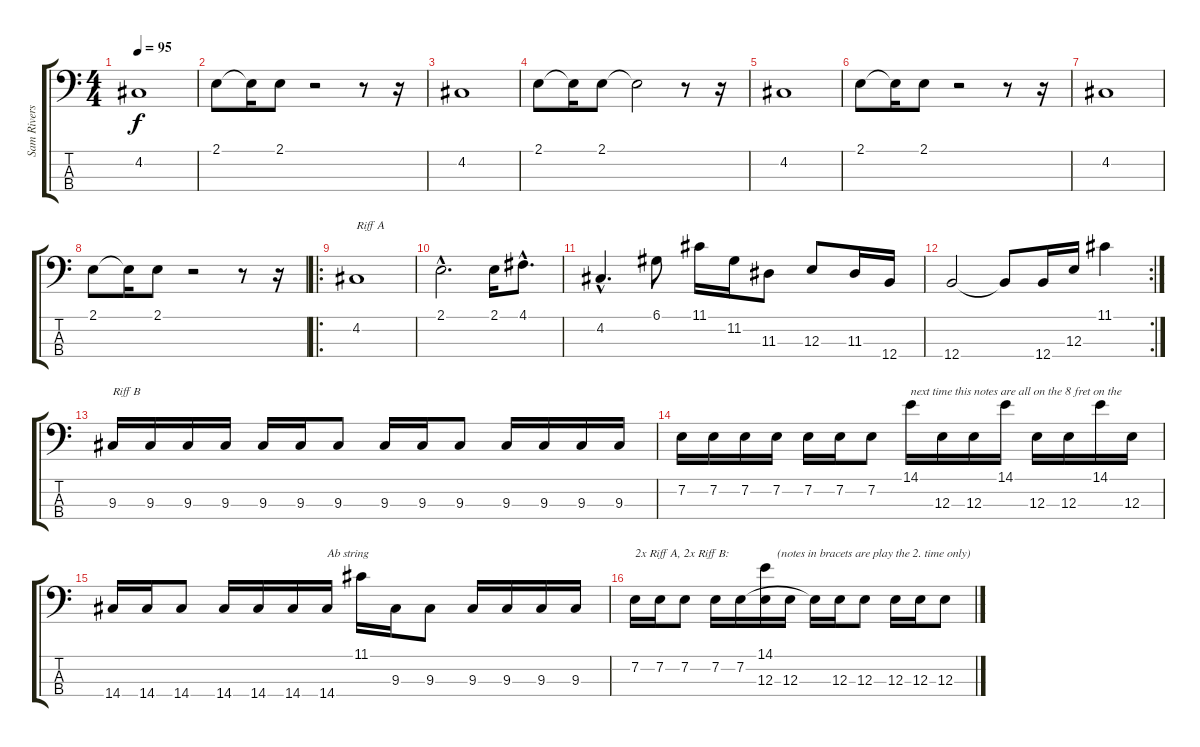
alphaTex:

\track ("Sam Rivers (Bass)" "Sam Rivers") {instrument electricbassfinger}
\staff {score tabs}
\tuning (D2 A1 E1 B0) {hide}
\ts (4 4)
\tempo 95
\clef f4
\ks c
4.2.1{dy f instrument electricbassfinger} |
2.1.8 2.1{t}.16 2.1.8 r.2 r.8 r.16 |
4.2.1 |
2.1.8 2.1{t}.16 2.1.8 2.1{t}.2 r.8 r.16 |
4.2.1 |
2.1.8 2.1{t}.16 2.1.8 r.2 r.8 r.16 |
4.2.1 |
2.1.8 2.1{t}.16 2.1.8 r.2 r.8 r.16 |
\ro
4.2.1{txt "Riff A"} |
2.1{hac}.2{d} 2.1.16 4.1{hac}.8{d} |
4.2{hac}.4{d} 6.1.8 11.1.16 11.2.16 11.3.8 12.3.8 11.3.16 12.4.16 |
\rc 2
12.4.2 12.4{t}.8 12.4.16 12.3.16 11.1.4 |
9.3.16{txt "Riff B"} 9.3.16 9.3.16 9.3.16 9.3.16 9.3.16 9.3.8 9.3.16 9.3.16 9.3.8 9.3.16 9.3.16 9.3.16 9.3.16 |
7.2.16 7.2.16 7.2.16 7.2.16 7.2.16 7.2.16 7.2.8 14.1.16{txt "next time this notes are all on the 8 fret on the "} 12.3.16 12.3.16 14.1.16 12.3.16 12.3.16 14.1.16 12.3.16 |
14.4.16 14.4.16 14.4.8 14.4.16 14.4.16 14.4.16 14.4.16{txt "Ab string"} 11.1.16 9.3.16 9.3.8 9.3.16 9.3.16 9.3.16 9.3.16 |
7.2.16{txt "2x Riff A, 2x Riff B:"} 7.2.16 7.2.8 7.2.16 7.2.16{txt "  "} (14.1 12.3).16{txt "    (notes in bracets are play the 2. time only)"} 12.3.16 7.2{t}.16 12.3.16 12.3.8 12.3.16 12.3.16 12.3.8
